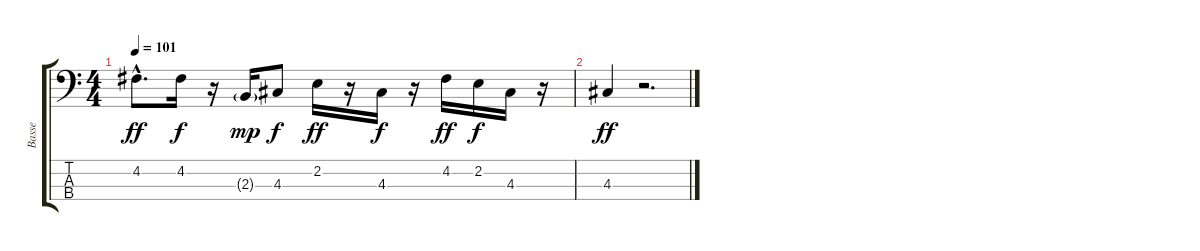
\track ("Basse" "Basse") {instrument electricbassfinger}
\staff {score tabs}
\tuning (G2 D2 A1 E1) {hide}
\ts (4 4)
\tempo 101
\clef f4
\ks c
4.2{hac}.8{d dy ff} 4.2.16{dy f} r.16 2.3{g}.16{dy mp} 4.3.8{dy f} 2.2.16{dy ff} r.16 4.3.16{dy f} r.16 4.2.16{dy ff} 2.2.16{dy f} 4.3.16 r.16 |
4.3.4{dy ff} r.2{d}
